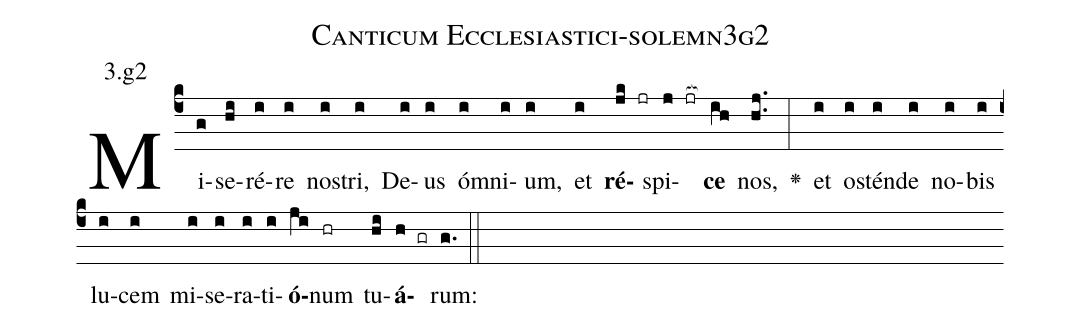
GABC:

name: Canticum Ecclesiastici-solemn3g2;
annotation: 3.g2;
%%
(c4)Mi(g)se(hi)ré(i)re(i) no(i)stri,(i) De(i)us(i) óm(i)ni(i)um,(i) et(i) <b>ré</b>(jk jr)spi(j jr[ocb:1{])<b>ce</b>(ih[ocb:0}]) nos,(hj..) <v>\greheightstar</v>(:) et(i) o(i)stén(i)de(i) no(i)bis(i) lu(i)cem(i) mi(i)se(i)ra(i)ti(i)<b>ó</b>(ji)num(hr) tu(hi)<b>á</b>(h gr)rum:(g.) (::)


%E(i) u(i) o(ji) u(hi) a(h) e.(g.) (::)
